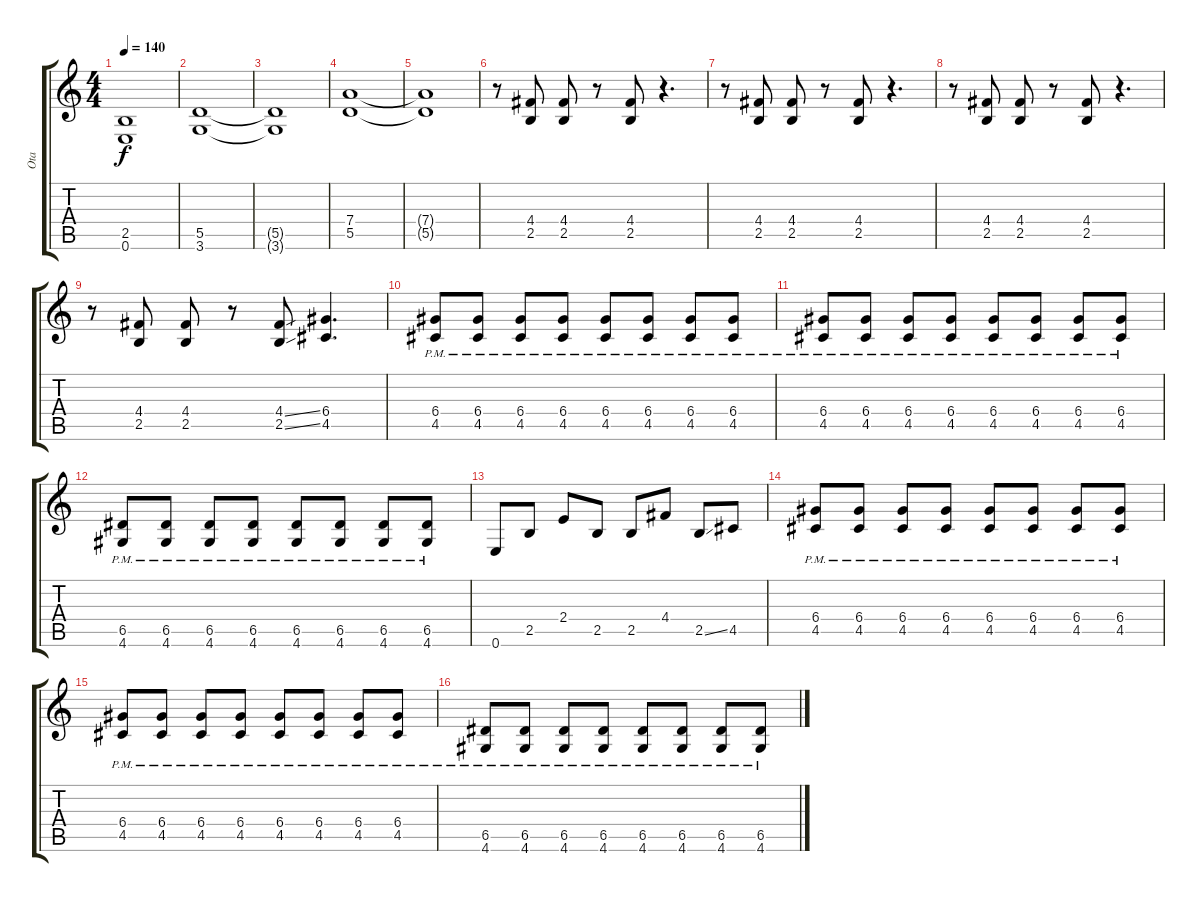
\track ("Ota" "Ota") {instrument overdrivenguitar}
\staff {score tabs}
\tuning (E4 B3 G3 D3 A2 E2) {hide}
\ts (4 4)
\tempo 140
\clef g2
\ks c
(2.5{t} 0.6{t}).1{dy f} |
(5.5 3.6).1 |
(5.5{t} 3.6{t}).1 |
(7.4 5.5).1 |
(7.4{t} 5.5{t}).1 |
r.8 (4.4 2.5).8 (4.4 2.5).8 r.8 (4.4 2.5).8 r.4{d} |
r.8 (4.4 2.5).8 (4.4 2.5).8 r.8 (4.4 2.5).8 r.4{d} |
r.8 (4.4 2.5).8 (4.4 2.5).8 r.8 (4.4 2.5).8 r.4{d} |
r.8 (4.4 2.5).8 (4.4 2.5).8 r.8 (4.4{ss} 2.5{ss}).8 (6.4 4.5).4{d} |
(6.4{pm} 4.5{pm}).8 (6.4{pm} 4.5{pm}).8 (6.4{pm} 4.5{pm}).8 (6.4{pm} 4.5{pm}).8 (6.4{pm} 4.5{pm}).8 (6.4{pm} 4.5{pm}).8 (6.4{pm} 4.5{pm}).8 (6.4{pm} 4.5{pm}).8 |
(6.4{pm} 4.5{pm}).8 (6.4{pm} 4.5{pm}).8 (6.4{pm} 4.5{pm}).8 (6.4{pm} 4.5{pm}).8 (6.4{pm} 4.5{pm}).8 (6.4{pm} 4.5{pm}).8 (6.4{pm} 4.5{pm}).8 (6.4{pm} 4.5{pm}).8 |
(6.5{pm} 4.6{pm}).8 (6.5{pm} 4.6{pm}).8 (6.5{pm} 4.6{pm}).8 (6.5{pm} 4.6{pm}).8 (6.5{pm} 4.6{pm}).8 (6.5{pm} 4.6{pm}).8 (6.5{pm} 4.6{pm}).8 (6.5{pm} 4.6{pm}).8 |
0.6.8 2.5.8 2.4.8 2.5.8 2.5.8 4.4.8 2.5{ss}.8 4.5.8 |
(6.4{pm} 4.5{pm}).8 (6.4{pm} 4.5{pm}).8 (6.4{pm} 4.5{pm}).8 (6.4{pm} 4.5{pm}).8 (6.4{pm} 4.5{pm}).8 (6.4{pm} 4.5{pm}).8 (6.4{pm} 4.5{pm}).8 (6.4{pm} 4.5{pm}).8 |
(6.4{pm} 4.5{pm}).8 (6.4{pm} 4.5{pm}).8 (6.4{pm} 4.5{pm}).8 (6.4{pm} 4.5{pm}).8 (6.4{pm} 4.5{pm}).8 (6.4{pm} 4.5{pm}).8 (6.4{pm} 4.5{pm}).8 (6.4{pm} 4.5{pm}).8 |
(6.5{pm} 4.6{pm}).8 (6.5{pm} 4.6{pm}).8 (6.5{pm} 4.6{pm}).8 (6.5{pm} 4.6{pm}).8 (6.5{pm} 4.6{pm}).8 (6.5{pm} 4.6{pm}).8 (6.5{pm} 4.6{pm}).8 (6.5{pm} 4.6{pm}).8
